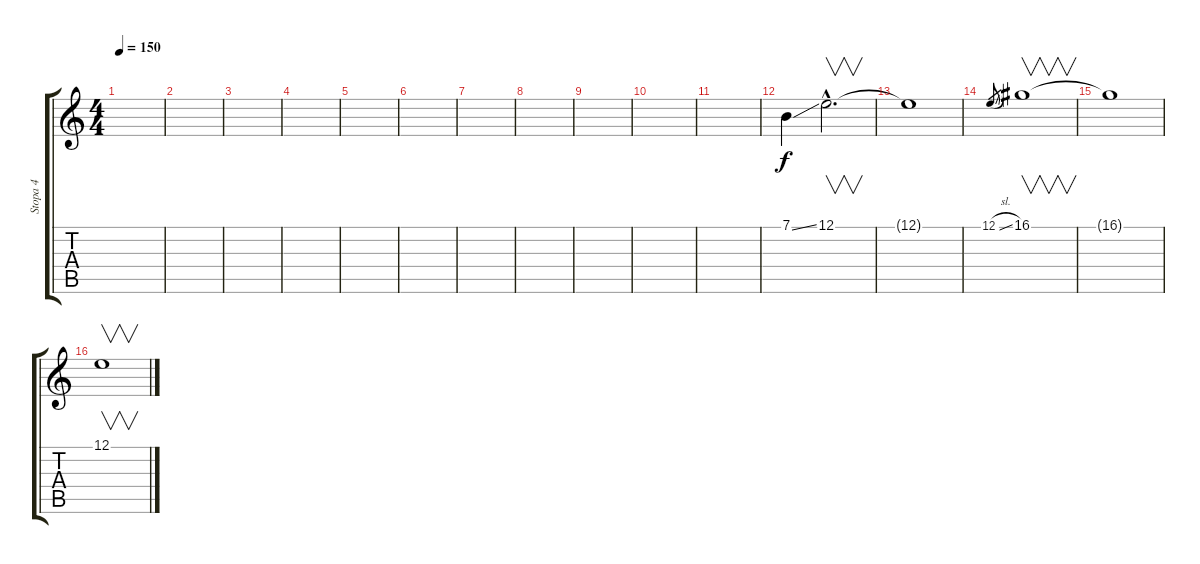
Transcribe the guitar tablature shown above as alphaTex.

\track ("Stopa 4" "Stopa 4") {instrument flute}
\staff {score tabs}
\tuning (E4 B3 G3 D3 A2 E2) {hide}
\ts (4 4)
\tempo 150
\clef g2
\ks c
|
|
|
|
|
|
|
|
|
|
|
7.1{ss}.4 12.1{hac}.2{v d} |
12.1{t}.1 |
12.1{sl}.8{gr} 16.1.1{v} |
16.1{t}.1 |
12.1.1{v}
